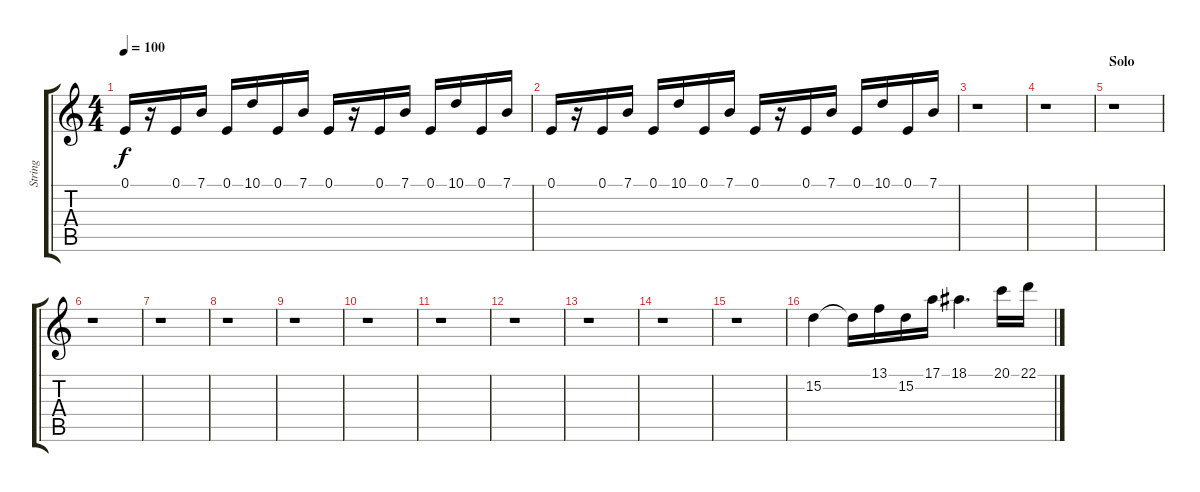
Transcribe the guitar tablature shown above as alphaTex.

\track ("String" "String") {instrument stringensemble1}
\staff {score tabs}
\tuning (E4 B3 G3 D3 A2 E2) {hide}
\ts (4 4)
\tempo 100
\clef g2
\ks c
0.1.16{dy f} r.16 0.1.16 7.1.16 0.1.16 10.1.16 0.1.16 7.1.16 0.1.16 r.16 0.1.16 7.1.16 0.1.16 10.1.16 0.1.16 7.1.16 |
0.1.16 r.16 0.1.16 7.1.16 0.1.16 10.1.16 0.1.16 7.1.16 0.1.16 r.16 0.1.16 7.1.16 0.1.16 10.1.16 0.1.16 7.1.16 |
r.1 |
r.1 |
\section ("" "Solo")
r.1 |
r.1 |
r.1 |
r.1 |
r.1 |
r.1 |
r.1 |
r.1 |
r.1 |
r.1 |
r.1 |
15.2.4 15.2{t}.16 13.1.16 15.2.16 17.1.16 18.1.4{d} 20.1.16 22.1.16
